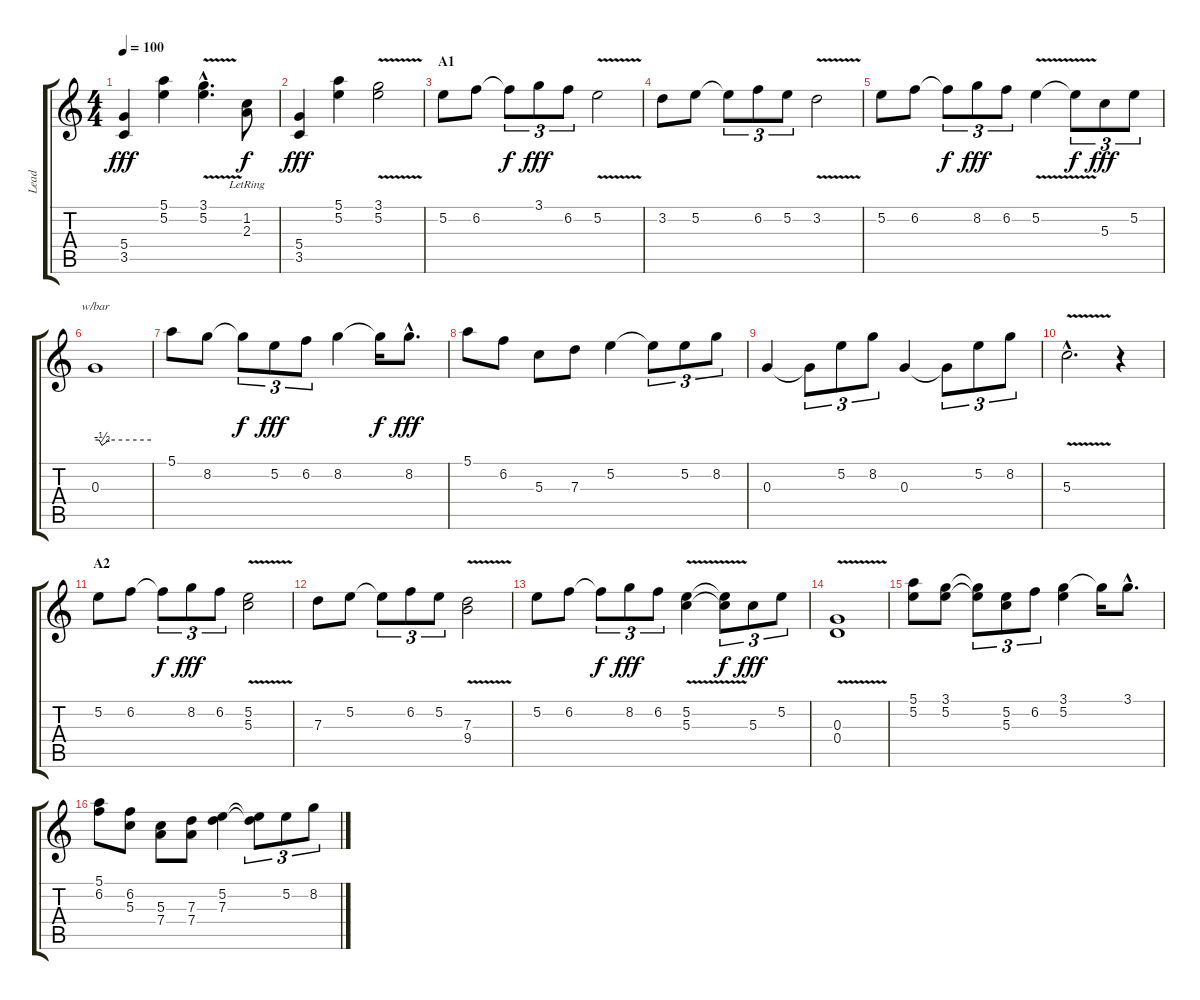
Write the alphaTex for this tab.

\track ("Lead" "Lead") {instrument acousticguitarnylon}
\staff {score tabs}
\tuning (E4 B3 G3 D3 A2 E2) {hide}
\ts (4 4)
\tempo 100
\clef g2
\ks c
(5.4 3.5).4{dy fff instrument acousticguitarnylon} (5.1 5.2).4 (3.1{v hac} 5.2{hac}).4{d} (1.2{lr} 2.3{lr}).8{dy f} |
(5.4 3.5).4{dy fff} (5.1 5.2).4 (3.1{v} 5.2).2 |
\section ("" "A1")
5.2.8 6.2.8 6.2{t}.8{tu (3 2) dy f} 3.1.8{tu (3 2) dy fff} 6.2.8{tu (3 2)} 5.2{v}.2 |
3.2.8 5.2.8 5.2{t}.8{tu (3 2)} 6.2.8{tu (3 2)} 5.2.8{tu (3 2)} 3.2{v}.2 |
5.2.8 6.2.8 6.2{t}.8{tu (3 2) dy f} 8.2.8{tu (3 2) dy fff} 6.2.8{tu (3 2)} 5.2{v}.4 5.2{t}.8{tu (3 2) dy f} 5.3.8{tu (3 2) dy fff} 5.2.8{tu (3 2)} |
0.3.1{tbe (custom default 0 0 4 0 7 -2 15 0 60 0)} |
5.1.8 8.2.8 8.2{t}.8{tu (3 2) dy f} 5.2.8{tu (3 2) dy fff} 6.2.8{tu (3 2)} 8.2.4 8.2{t}.16{dy f} 8.2{hac}.8{d dy fff} |
5.1.8 6.2.8 5.3.8 7.3.8 5.2.4 5.2{t}.8{tu (3 2)} 5.2.8{tu (3 2)} 8.2.8{tu (3 2)} |
0.3.4 0.3{t}.8{tu (3 2)} 5.2.8{tu (3 2)} 8.2.8{tu (3 2)} 0.3.4 0.3{t}.8{tu (3 2)} 5.2.8{tu (3 2)} 8.2.8{tu (3 2)} |
5.3{v hac}.2{d} r.4{instrument electricguitarjazz} |
\section ("" "A2")
5.2.8 6.2.8 6.2{t}.8{tu (3 2) dy f} 8.2.8{tu (3 2) dy fff} 6.2.8{tu (3 2)} (5.2{v} 5.3).2 |
7.3.8 5.2.8 5.2{t}.8{tu (3 2)} 6.2.8{tu (3 2)} 5.2.8{tu (3 2)} (7.3{v} 9.4).2 |
5.2.8 6.2.8 6.2{t}.8{tu (3 2) dy f} 8.2.8{tu (3 2) dy fff} 6.2.8{tu (3 2)} (5.2{v} 5.3).4 (5.2{t} 5.3{t}).8{tu (3 2) dy f} 5.3.8{tu (3 2) dy fff} 5.2.8{tu (3 2)} |
(0.3{v} 0.4).1 |
(5.1 5.2).8 (3.1 5.2).8 (3.1{t} 5.2{t}).8{tu (3 2)} (5.2 5.3).8{tu (3 2)} 6.2.8{tu (3 2)} (3.1 5.2).4 3.1{t}.16 3.1{hac}.8{d} |
(5.1 6.2).8 (6.2 5.3).8 (5.3 7.4).8 (7.3 7.4).8 (5.2 7.3).4 (5.2{t} 7.3{t}).8{tu (3 2)} 5.2.8{tu (3 2)} 8.2.8{tu (3 2)}
